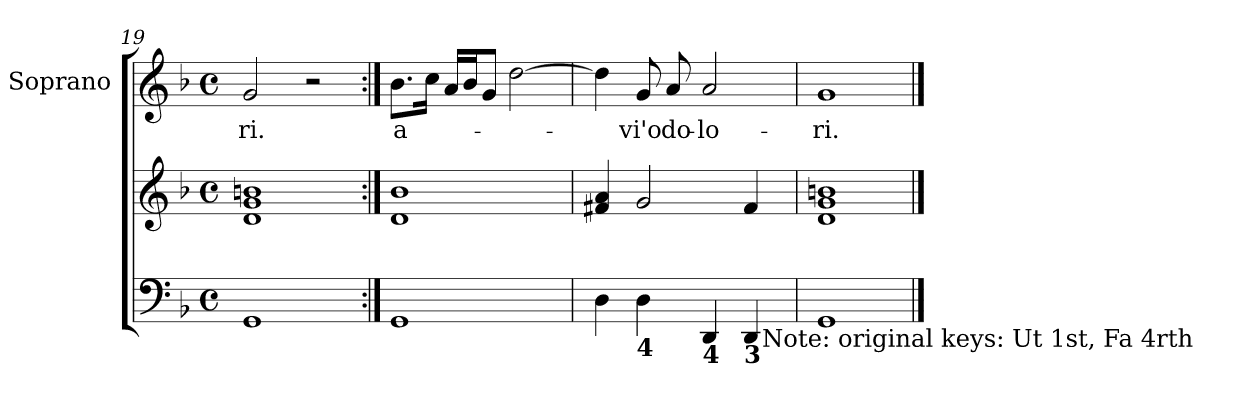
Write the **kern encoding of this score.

**kern	**kern	**kern	**text
*part2	*part2	*part1	*part1
*staff3	*staff2	*staff1	*staff1
*	*	*I"Soprano	*
*	*	*I'S	*
*clefF4	*clefG2	*clefG2	*
*k[b-]	*k[b-]	*k[b-]	*
*F:	*F:	*F:	*
*M4/4	*M4/4	*M4/4	*
*met(c)	*met(c)	*met(c)	*
=19	=19	=19	=19
1GG	1d 1g 1bn	2g/	-ri.
.	.	2r	.
=20:|!	=20:|!	=20:|!	=20:|!
1GG	1d 1b-	8.b-\L	a-
.	.	16cc\Jk	.
.	.	16a/LL	.
.	.	16b-/J	.
.	.	8g/J	.
.	.	[2dd\	.
!!LO:LB:g=z
=21	=21	=21	=21
!LO:TX:b:t=#	!	!	!
*^	*	*	*
4D\	2ryy	4f#X/ 4a/	4dd\]	.
!LO:TX:b:B:t=4	!	!	!	!
4D\	.	2g/	8g/	-vi'o
.	.	.	8a/	do-
!LO:TX:b:B:t=4	!	!	!	!
4DD/	4ryy	.	2a/	-lo-
!LO:TX:b:B:t=3	!	!	!	!
4DD/	16ryy	4f#/	.	.
!	!LO:TX:b:t=Note&colon; original keys&colon; Ut 1st, Fa 4rth	!	!	!
.	8.ryy	.	.	.
*v	*v	*	*	*
=22	=22	=22	=22
1GG	1d 1g 1bn	1g	-ri.
==	==	==	==
*-	*-	*-	*-
